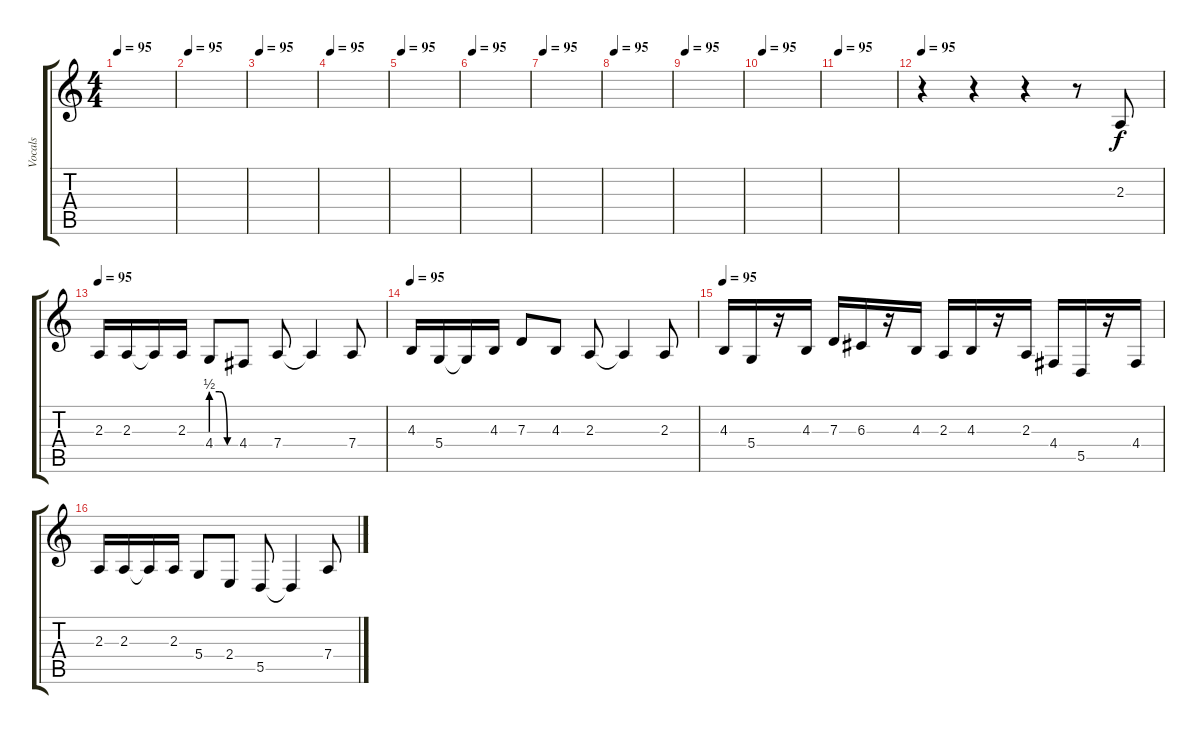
\track ("Vocals" "Vocals") {instrument lead1square}
\staff {score tabs}
\tuning (E4 B3 G3 D3 A2 E2) {hide}
\ts (4 4)
\tempo 95
\clef g2
\ks c
|
\tempo 95
|
\tempo 95
|
\tempo 95
|
\tempo 95
|
\tempo 95
|
\tempo 95
|
\tempo 95
|
\tempo 95
|
\tempo 95
|
\tempo 95
|
\tempo 95
r.4 r.4 r.4 r.8 2.3.8 |
\tempo 95
2.3.16 2.3.16 2.3{t}.16 2.3.16 4.4{be (custom 0 2 20 2 40 0 60 0)}.8 4.4.8 7.4.8 7.4{t}.4 7.4.8 |
\tempo 95
4.3.16 5.4.16 5.4{t}.16 4.3.16 7.3.8 4.3.8 2.3.8 2.3{t}.4 2.3.8 |
\tempo 95
4.3.16 5.4.16 r.16 4.3.16 7.3.16 6.3.16 r.16 4.3.16 2.3.16 4.3.16 r.16 2.3.16 4.4.16 5.5.16 r.16 4.4.16 |
2.3.16 2.3.16 2.3{t}.16 2.3.16 5.4.8 2.4.8 5.5.8 5.5{t}.4 7.4.8
